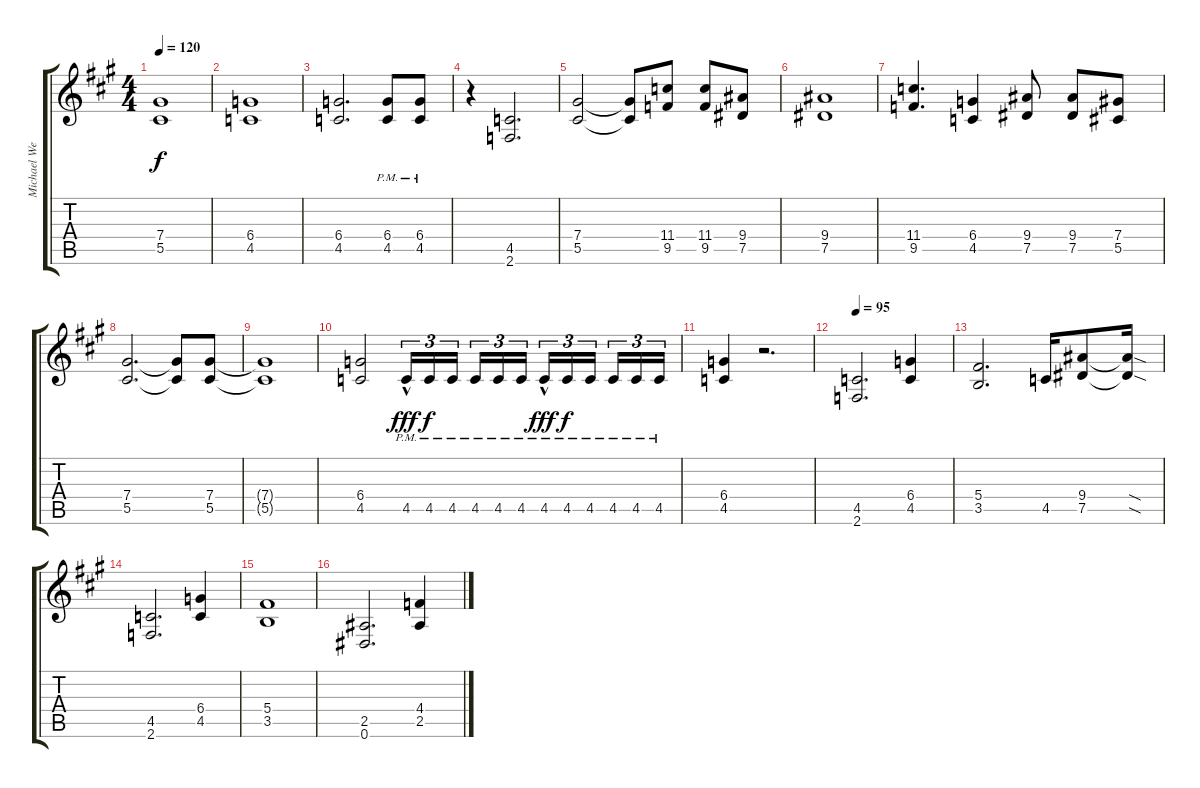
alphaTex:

\track ("Michael Weikath" "Michael We") {instrument distortionguitar}
\staff {score tabs}
\tuning (Eb4 Bb3 Gb3 Db3 Ab2 Eb2) {hide}
\ts (4 4)
\tempo 120
\clef g2
\ks f#minor
(7.4{t} 5.5{t}).1{dy f} |
(6.4 4.5).1 |
(6.4 4.5).2{d} (6.4{pm} 4.5{pm}).8 (6.4{pm} 4.5{pm}).8 |
r.4 (4.5 2.6).2{d} |
(7.4 5.5).2 (7.4{t} 5.5{t}).8 (11.4 9.5).8 (11.4 9.5).8 (9.4 7.5).8 |
(9.4 7.5).1 |
(11.4 9.5).4{d} (6.4 4.5).4 (9.4 7.5).8 (9.4 7.5).8 (7.4 5.5).8 |
(7.4 5.5).2{d} (7.4{t} 5.5{t}).8 (7.4 5.5).8 |
(7.4{t} 5.5{t}).1 |
(6.4 4.5).2 4.5{hac pm}.16{tu (3 2) dy fff} 4.5{pm}.16{tu (3 2) dy f} 4.5{pm}.16{tu (3 2) beam splitsecondary} 4.5{pm}.16{tu (3 2)} 4.5{pm}.16{tu (3 2)} 4.5{pm}.16{tu (3 2)} 4.5{hac pm}.16{tu (3 2) dy fff} 4.5{pm}.16{tu (3 2) dy f} 4.5{pm}.16{tu (3 2) beam splitsecondary} 4.5{pm}.16{tu (3 2)} 4.5{pm}.16{tu (3 2)} 4.5{pm}.16{tu (3 2)} |
(6.4 4.5).4 r.2{d} |
\tempo 95
(4.5 2.6).2{d} (6.4 4.5).4 |
(5.4 3.5).2{d} 4.5.16 (9.4 7.5).8 (9.4{sod t} 7.5{sod t}).16 |
(4.5 2.6).2{d} (6.4 4.5).4 |
(5.4 3.5).1 |
(2.5 0.6).2{d} (4.4 2.5).4
